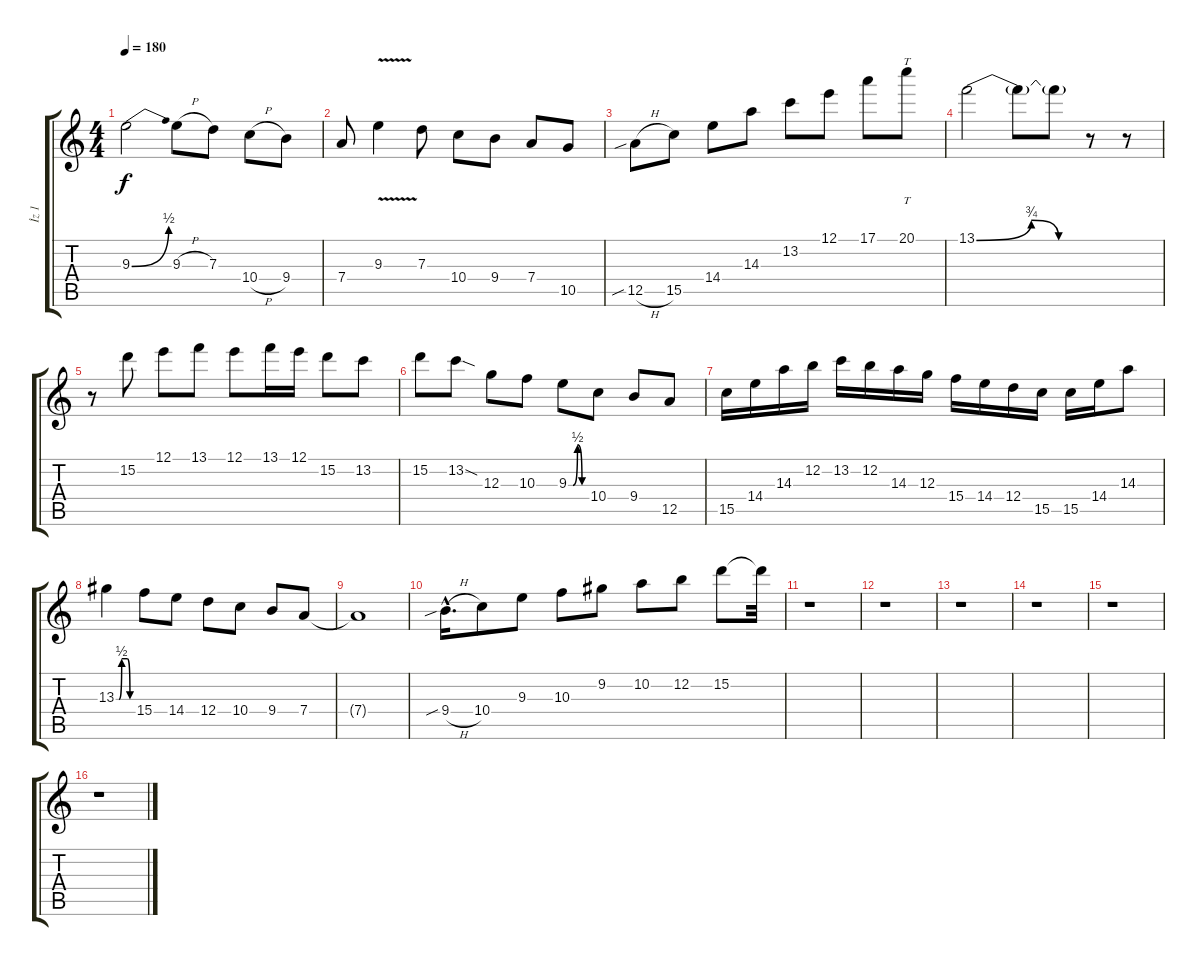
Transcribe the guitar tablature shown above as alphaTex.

\track ("İz 1" "İz 1") {instrument overdrivenguitar}
\staff {score tabs}
\tuning (E4 B3 G3 D3 A2 E2) {hide}
\ts (4 4)
\tempo 180
\clef g2
\ks c
9.3{be (bend 0 0 60 2)}.2{dy f instrument overdrivenguitar} 9.3{h}.8 7.3.8 10.4{h}.8 9.4.8 |
7.4.8 9.3{v}.4 7.3.8 10.4.8 9.4.8 7.4.8 10.5.8 |
12.5{sib h}.8 15.5.8 14.4.8 14.3.8 13.2.8 12.1.8 17.1.8 20.1.8{tt} |
13.1{be (custom 0 0 30 3 45 0 60 0)}.2 13.1{t}.8 13.1{t}.8 r.8 r.8 |
r.8 15.2.8 12.1.8 13.1.8 12.1.8 13.1.16 12.1.16 15.2.8 13.2.8 |
15.2.8 13.2{sod}.8 12.3.8 10.3.8 9.3{be (custom 0 0 15 0 30 2 45 0 60 0)}.8 10.4.8 9.4.8 12.5.8 |
15.5.16 14.4.16 14.3.16 12.2.16 13.2.16 12.2.16 14.3.16 12.3.16 15.4.16 14.4.16 12.4.16 15.5.16 15.5.16 14.4.16 14.3.8 |
13.3{be (custom 0 0 10 0 20 2 40 2 50 0 60 0)}.4 15.4.8 14.4.8 12.4.8 10.4.8 9.4.8 7.4.8 |
7.4{t}.1 |
9.4{sib h hac}.16{d} 10.4.8 9.3.8 10.3.8 9.2.8 10.2.8 12.2.8 15.2.8 15.2{t}.32 |
r.1 |
r.1 |
r.1 |
r.1 |
r.1 |
r.1
